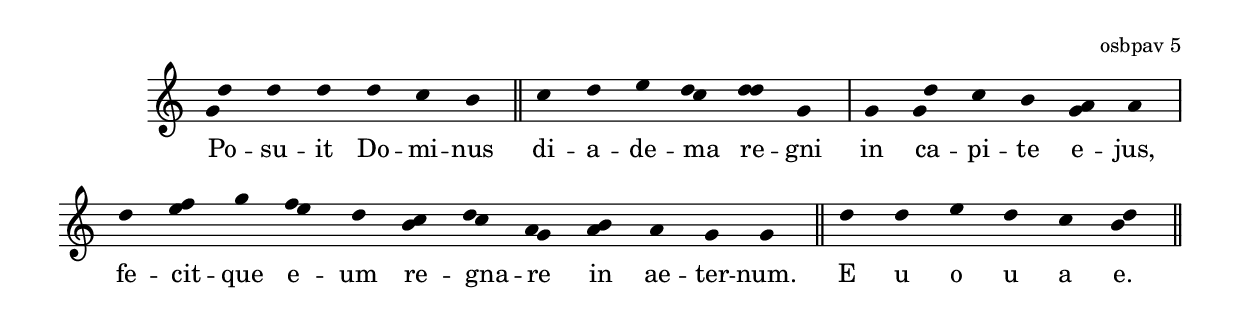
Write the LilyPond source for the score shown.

\version "2.19.32"

\include "../lib/synopsis.ily"

\score {
  \transpose c c' {
    \plainchant
    \melisma { g4 d' } d' d' d' c' b \bar "||"
    c' d' e' \melisma { d' c' } \melisma { d' d' } g \bar "|"
    g \melisma { g d' } c' b \melisma { g a } a \bar "|"
    d' \melisma { e' f' } g' \melisma { f' e' } d' \melisma { b c' } \melisma { d' c' } \melisma { a g } \melisma { a b } a g g \bar "||"
    d' d' e' d' c' \melisma { b d' } \bar "||"
  }
  \addlyrics {
    Po -- su -- it Do -- mi -- nus
    di -- a -- de -- ma re -- gni
    in ca -- pi -- te e -- jus,
    fe -- cit -- que e -- um re -- gna -- re in ae -- ter -- num.
    E u o u a e.
  }
  \header {
    quid = "antiphona"
    fontes = "osbpav 5"
  }
}

%{
\score {
  \transpose c c' {
    \plainchant

  }
  \addlyrics {

  }
  \header {
    fontes = ""
  }
}
%}